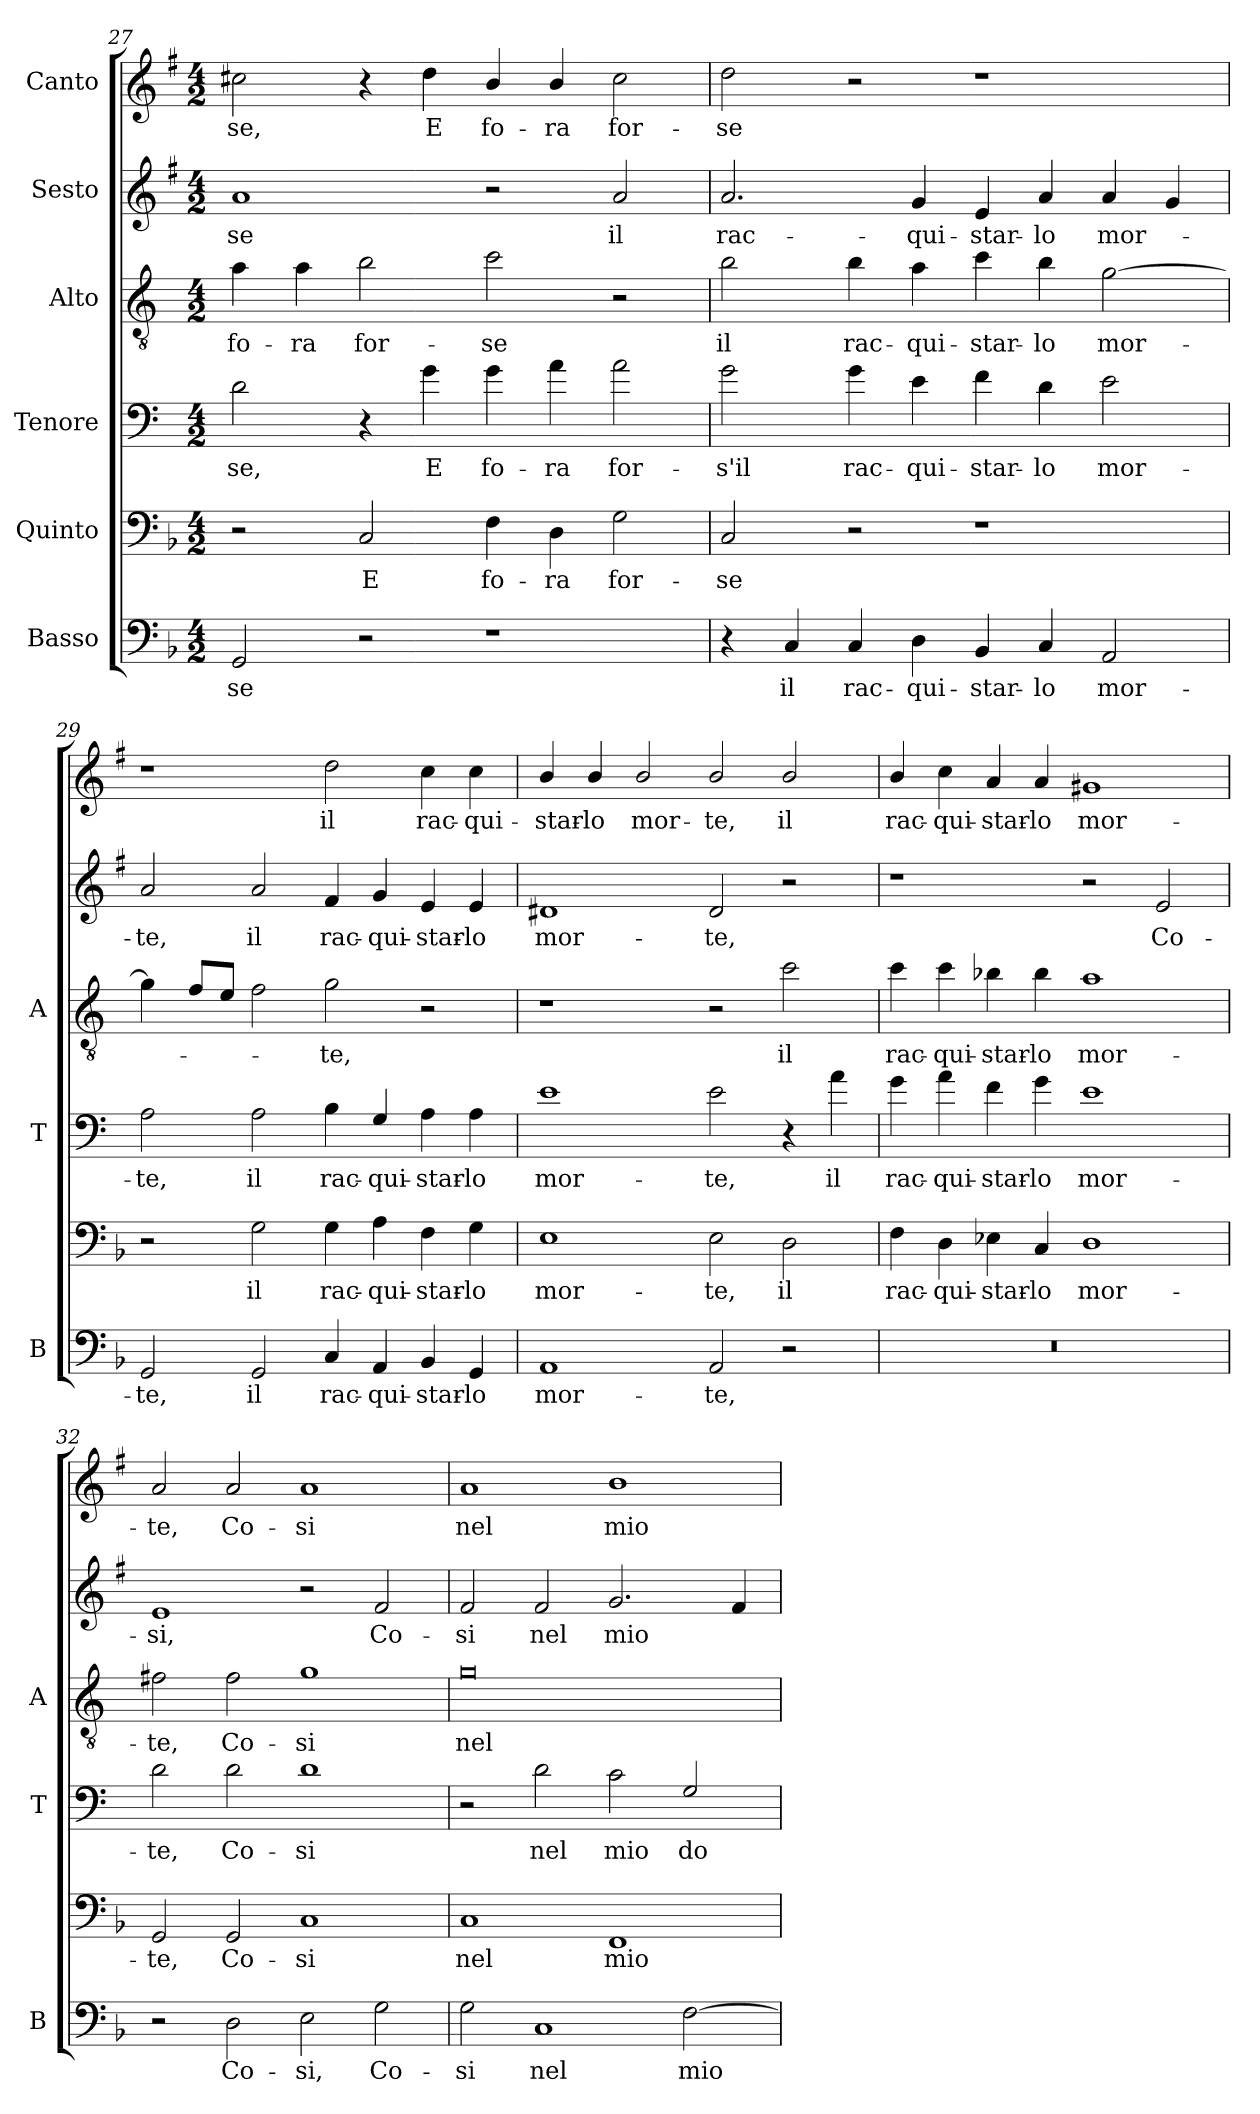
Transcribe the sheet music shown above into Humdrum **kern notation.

**kern	**text	**kern	**text	**kern	**text	**kern	**text	**kern	**text	**kern	**text
*part6	*part6	*part5	*part5	*part4	*part4	*part3	*part3	*part2	*part2	*part1	*part1
*staff6	*staff6	*staff5	*staff5	*staff4	*staff4	*staff3	*staff3	*staff2	*staff2	*staff1	*staff1
*I"Basso	*	*I"Quinto	*	*I"Tenore	*	*I"Alto	*	*I"Sesto	*	*I"Canto	*
*I'B	*	*	*	*I'T	*	*I'A	*	*	*	*	*
*clefF4	*	*clefF4	*	*clefF4	*	*clefGv2	*	*clefG2	*	*clefG2	*
*	*	*	*	*ITrd4c7	*	*ITrd4c7	*	*ITrd1c2	*	*ITrd1c2	*
*k[b-]	*	*k[b-]	*	*k[b-]	*	*k[b-]	*	*k[b-]	*	*k[b-]	*
*F:	*	*F:	*	*F:	*	*F:	*	*F:	*	*F:	*
*M4/2	*	*M4/2	*	*M4/2	*	*M4/2	*	*M4/2	*	*M4/2	*
=27	=27	=27	=27	=27	=27	=27	=27	=27	=27	=27	=27
!	!LO:LY:b	!	!	!	!LO:LY:b	!	!LO:LY:b	!	!LO:LY:b	!	!LO:LY:b
2GG/	-se	2r	.	2G\	-se,	4d\	fo-	1g	-se	2bn\	-se,
!	!	!	!	!	!	!	!LO:LY:b	!	!	!	!
.	.	.	.	.	.	4d\	-ra	.	.	.	.
!	!	!	!LO:LY:b	!	!	!	!LO:LY:b	!	!	!	!
2r	.	2C/	E	4r	.	2e\	for-	.	.	4r	.
!	!	!	!	!	!LO:LY:b	!	!	!	!	!	!LO:LY:b
.	.	.	.	4c\	E	.	.	.	.	4cc\	E
!	!	!	!LO:LY:b	!	!LO:LY:b	!	!LO:LY:b	!	!	!	!LO:LY:b
1r	.	4F\	fo-	4c\	fo-	2f\	-se	2r	.	4a/	fo-
!	!	!	!LO:LY:b	!	!LO:LY:b	!	!	!	!	!	!LO:LY:b
.	.	4D\	-ra	4d\	-ra	.	.	.	.	4a/	-ra
!	!	!	!LO:LY:b	!	!LO:LY:b	!	!	!	!LO:LY:b	!	!LO:LY:b
.	.	2G\	for-	2d\	for-	2r	.	2g/	il	2b\	for-
=28	=28	=28	=28	=28	=28	=28	=28	=28	=28	=28	=28
!	!	!	!LO:LY:b	!	!LO:LY:b	!	!LO:LY:b	!	!LO:LY:b	!	!LO:LY:b
4r	.	2C/	-se	2c\	-s'il	2e\	il	2.g/	rac-	2cc\	-se
!	!LO:LY:b	!	!	!	!	!	!	!	!	!	!
4C/	il	.	.	.	.	.	.	.	.	.	.
!	!LO:LY:b	!	!	!	!LO:LY:b	!	!LO:LY:b	!	!	!	!
4C/	rac-	2r	.	4c\	rac-	4e\	rac-	.	.	2r	.
!	!LO:LY:b	!	!	!	!LO:LY:b	!	!LO:LY:b	!	!LO:LY:b	!	!
4D\	-qui-	.	.	4A\	-qui-	4d\	-qui-	4f/	-qui-	.	.
!	!LO:LY:b	!	!	!	!LO:LY:b	!	!LO:LY:b	!	!LO:LY:b	!	!
4BB-/	-star-	1r	.	4B-\	-star-	4f\	-star-	4d/	-star-	1r	.
!	!LO:LY:b	!	!	!	!LO:LY:b	!	!LO:LY:b	!	!LO:LY:b	!	!
4C/	-lo	.	.	4G\	-lo	4e\	-lo	4g/	-lo	.	.
!	!LO:LY:b	!	!	!	!LO:LY:b	!	!LO:LY:b	!	!LO:LY:b	!	!
2AA/	mor-	.	.	2A\	mor-	[2c\	mor-	4g/	mor-	.	.
.	.	.	.	.	.	.	.	4f/	.	.	.
!!LO:LB:g=z
=29	=29	=29	=29	=29	=29	=29	=29	=29	=29	=29	=29
!	!LO:LY:b	!	!	!	!LO:LY:b	!	!	!	!LO:LY:b	!	!
2GG/	-te,	2r	.	2D\	-te,	4c\]	.	2g/	-te,	1r	.
.	.	.	.	.	.	8B-/L	.	.	.	.	.
.	.	.	.	.	.	8A/J	.	.	.	.	.
!	!LO:LY:b	!	!LO:LY:b	!	!LO:LY:b	!	!	!	!LO:LY:b	!	!
2GG/	il	2G\	il	2D\	il	2B-\	.	2g/	il	.	.
!	!LO:LY:b	!	!LO:LY:b	!	!LO:LY:b	!	!LO:LY:b	!	!LO:LY:b	!	!LO:LY:b
4C/	rac-	4G\	rac-	4E\	rac-	2c\	-te,	4e/	rac-	2cc\	il
!	!LO:LY:b	!	!LO:LY:b	!	!LO:LY:b	!	!	!	!LO:LY:b	!	!
4AA/	-qui-	4A\	-qui-	4C/	-qui-	.	.	4f/	-qui-	.	.
!	!LO:LY:b	!	!LO:LY:b	!	!LO:LY:b	!	!	!	!LO:LY:b	!	!LO:LY:b
4BB-/	-star-	4F\	-star-	4D\	-star-	2r	.	4d/	-star-	4b-\	rac-
!	!LO:LY:b	!	!LO:LY:b	!	!LO:LY:b	!	!	!	!LO:LY:b	!	!LO:LY:b
4GG/	-lo	4G\	-lo	4D\	-lo	.	.	4d/	-lo	4b-\	-qui-
=30	=30	=30	=30	=30	=30	=30	=30	=30	=30	=30	=30
!	!LO:LY:b	!	!LO:LY:b	!	!LO:LY:b	!	!	!	!LO:LY:b	!	!LO:LY:b
1AA	mor-	1E	mor-	1A	mor-	1r	.	1c#X	mor-	4a/	-star-
!	!	!	!	!	!	!	!	!	!	!	!LO:LY:b
.	.	.	.	.	.	.	.	.	.	4a/	-lo
!	!	!	!	!	!	!	!	!	!	!	!LO:LY:b
.	.	.	.	.	.	.	.	.	.	2a/	mor-
!	!LO:LY:b	!	!LO:LY:b	!	!LO:LY:b	!	!	!	!LO:LY:b	!	!LO:LY:b
2AA/	-te,	2E\	-te,	2A\	-te,	2r	.	2c#/	-te,	2a/	-te,
!	!	!	!LO:LY:b	!	!	!	!LO:LY:b	!	!	!	!LO:LY:b
2r	.	2D\	il	4r	.	2f\	il	2r	.	2a/	il
!	!	!	!	!	!LO:LY:b	!	!	!	!	!	!
.	.	.	.	4d\	il	.	.	.	.	.	.
=31	=31	=31	=31	=31	=31	=31	=31	=31	=31	=31	=31
!	!	!	!LO:LY:b	!	!LO:LY:b	!	!LO:LY:b	!	!	!	!LO:LY:b
0r	.	4F\	rac-	4c\	rac-	4f\	rac-	1r	.	4a/	rac-
!	!	!	!LO:LY:b	!	!LO:LY:b	!	!LO:LY:b	!	!	!	!LO:LY:b
.	.	4D\	-qui-	4d\	-qui-	4f\	-qui-	.	.	4b-\	-qui-
!	!	!	!LO:LY:b	!	!LO:LY:b	!	!LO:LY:b	!	!	!	!LO:LY:b
.	.	4E-X\	-star-	4B-\	-star-	4e-X\	-star-	.	.	4g/	-star-
!	!	!	!LO:LY:b	!	!LO:LY:b	!	!LO:LY:b	!	!	!	!LO:LY:b
.	.	4C/	-lo	4c\	-lo	4e-\	-lo	.	.	4g/	-lo
!	!	!	!LO:LY:b	!	!LO:LY:b	!	!LO:LY:b	!	!	!	!LO:LY:b
.	.	1D	mor-	1A	mor-	1d	mor-	2r	.	1f#X	mor-
!	!	!	!	!	!	!	!	!	!LO:LY:b	!	!
.	.	.	.	.	.	.	.	2d/	Co-	.	.
=32	=32	=32	=32	=32	=32	=32	=32	=32	=32	=32	=32
!	!	!	!LO:LY:b	!	!LO:LY:b	!	!LO:LY:b	!	!LO:LY:b	!	!LO:LY:b
2r	.	2GG/	-te,	2G\	-te,	2Bn\	-te,	1d	-si,	2g/	-te,
!	!LO:LY:b	!	!LO:LY:b	!	!LO:LY:b	!	!LO:LY:b	!	!	!	!LO:LY:b
2D\	Co-	2GG/	Co-	2G\	Co-	2B\	Co-	.	.	2g/	Co-
!	!LO:LY:b	!	!LO:LY:b	!	!LO:LY:b	!	!LO:LY:b	!	!	!	!LO:LY:b
2E\	-si,	1C	-si	1G	-si	1c	-si	2r	.	1g	-si
!	!LO:LY:b	!	!	!	!	!	!	!	!LO:LY:b	!	!
2G\	Co-	.	.	.	.	.	.	2e/	Co-	.	.
!!LO:PB:g=z
=33	=33	=33	=33	=33	=33	=33	=33	=33	=33	=33	=33
!	!LO:LY:b	!	!LO:LY:b	!	!	!	!LO:LY:b	!	!LO:LY:b	!	!LO:LY:b
2G\	-si	1C	nel	2r	.	0c	nel	2e/	-si	1g	nel
!	!LO:LY:b	!	!	!	!LO:LY:b	!	!	!	!LO:LY:b	!	!
1C	nel	.	.	2G\	nel	.	.	2e/	nel	.	.
!	!	!	!LO:LY:b	!	!LO:LY:b	!	!	!	!LO:LY:b	!	!LO:LY:b
.	.	1FF	mio	2F\	mio	.	.	2.f/	mio	1a	mio
!	!LO:LY:b	!	!	!	!LO:LY:b	!	!	!	!	!	!
[2F\	mio	.	.	2C/	do-	.	.	.	.	.	.
.	.	.	.	.	.	.	.	4e/	.	.	.
=	=	=	=	=	=	=	=	=	=	=	=
*-	*-	*-	*-	*-	*-	*-	*-	*-	*-	*-	*-
